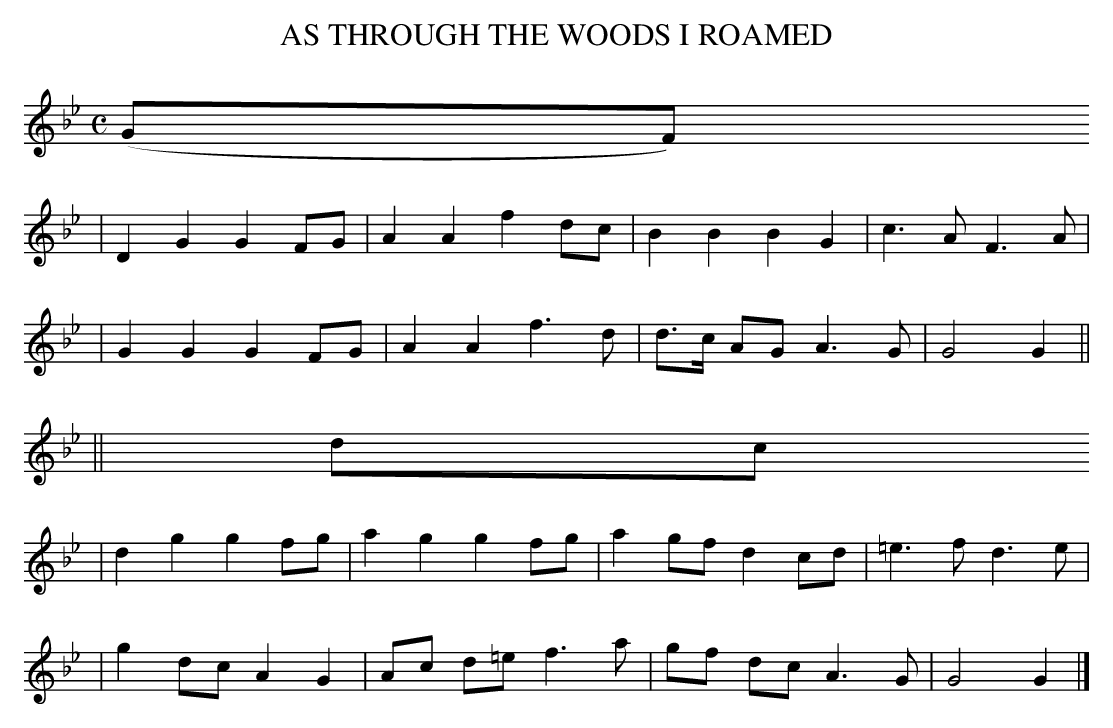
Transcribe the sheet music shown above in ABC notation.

X:1
T: AS THROUGH THE WOODS I ROAMED
M: C
L: 1/8
K: Gm
(GF)
| D2 G2 G2 FG | A2 A2 f2 dc | B2 B2 B2 G2 | c3 A F3 A |
| G2 G2 G2 FG | A2 A2 f3 d | d>c AG A3 G | G4 G2 ||
|| dc
| d2 g2 g2 fg | a2 g2 g2 fg | a2 gf d2 cd | =e3 f d3 e |
| g2 dc A2 G2 | Ac d=e f3 a | gf dc A3 G | G4 G2 |]
